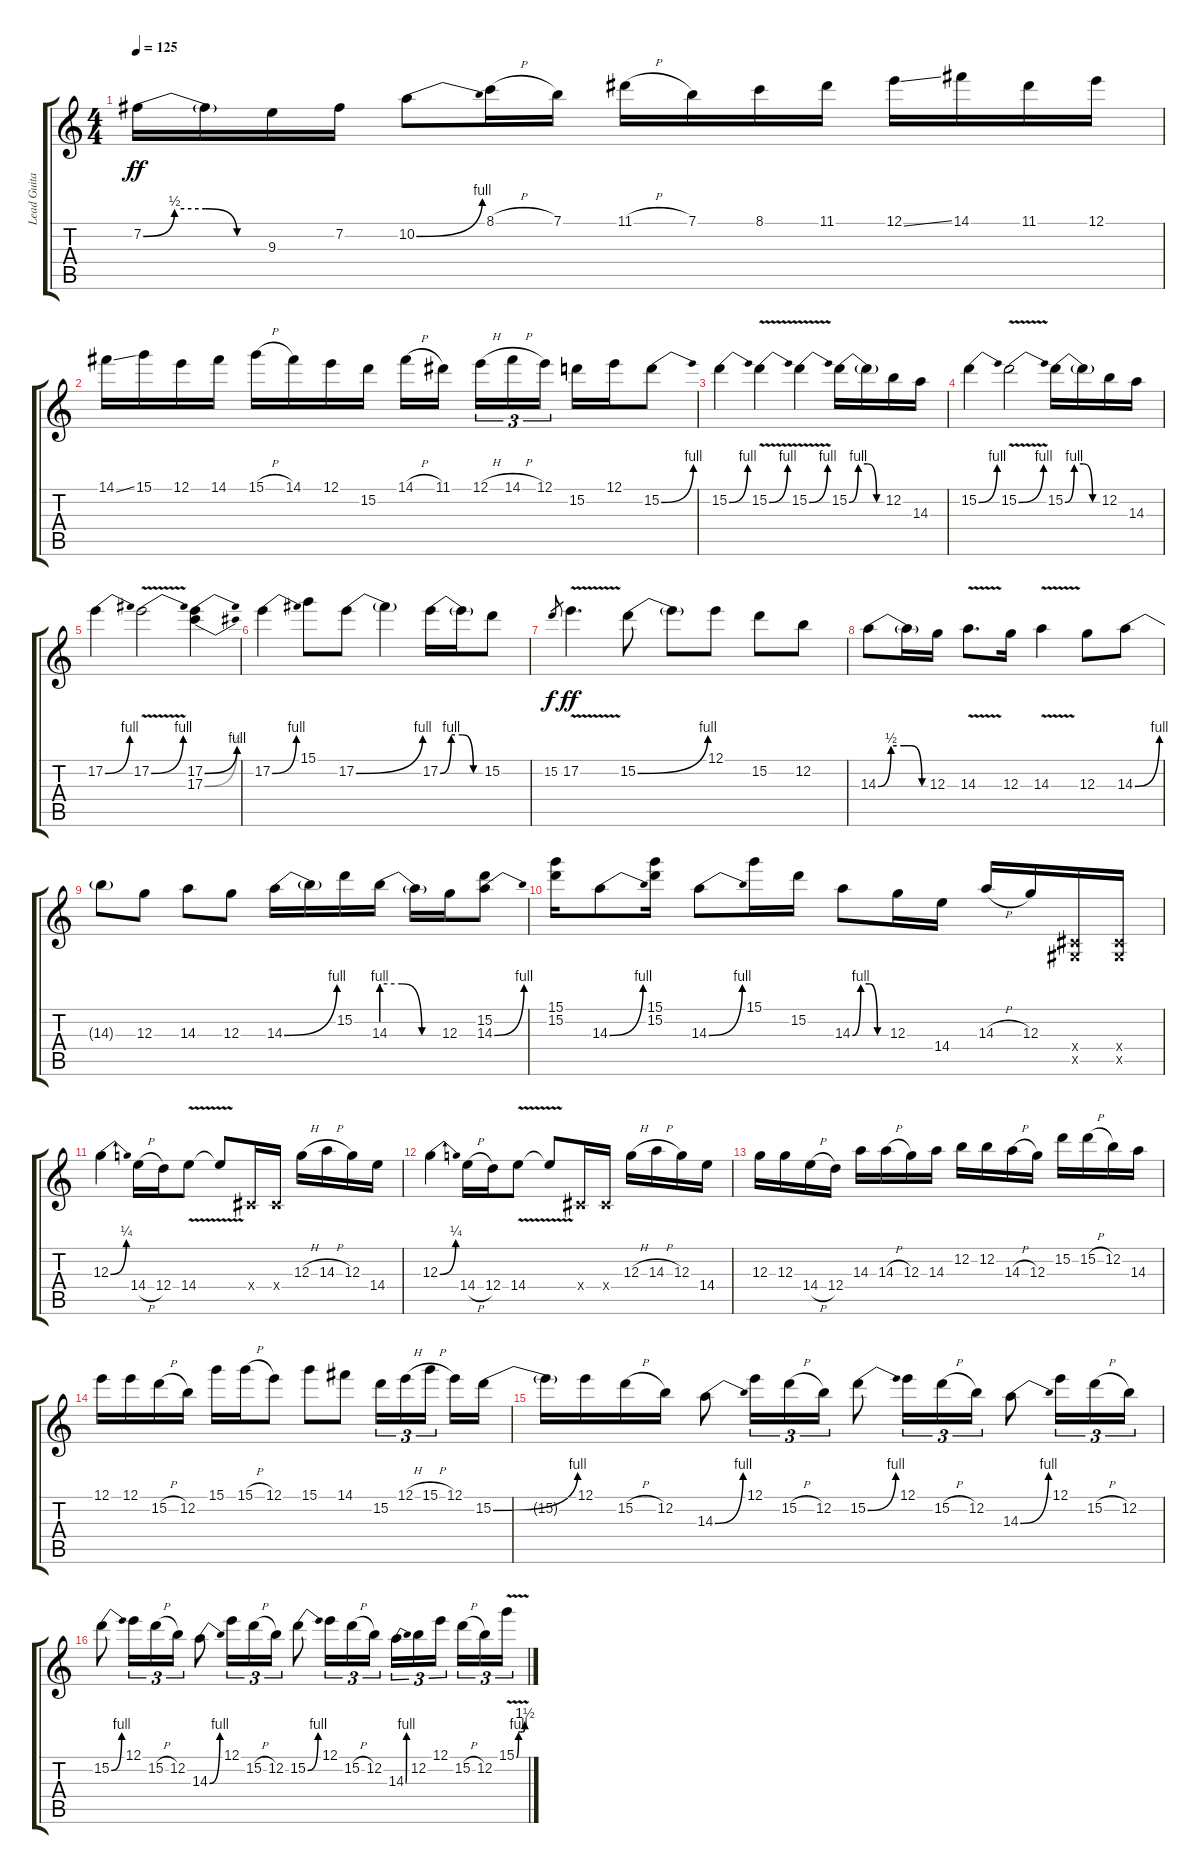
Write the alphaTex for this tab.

\track ("Lead Guitar" "Lead Guita") {instrument overdrivenguitar}
\staff {score tabs}
\tuning (E4 B3 G3 D3 A2 E2) {hide}
\ts (4 4)
\tempo 125
\clef g2
\ks c
7.2{be (custom 0 0 15 2 30 2 45 0 60 0)}.16{dy ff} 7.2{t}.16 9.3.16 7.2.16 10.2{be (bend 0 0 60 4)}.8 8.1{h}.16 7.1.16 11.1{h}.16 7.1.16 8.1.16 11.1.16 12.1{ss}.16 14.1.16 11.1.16 12.1.16 |
14.1{ss}.16 15.1.16 12.1.16 14.1.16 15.1{h}.16 14.1.16 12.1.16 15.2.16 14.1{h}.16 11.1.16{beam splitsecondary} 12.1{h}.16{tu (3 2)} 14.1{h}.16{tu (3 2)} 12.1.16{tu (3 2)} 15.2.16 12.1.16 15.2{be (bend 0 0 60 4)}.8 |
15.2{be (bend 0 0 60 4)}.4 15.2{be (bend 0 0 60 4) v}.4 15.2{be (bend 0 0 60 4) v}.4 15.2{be (custom 0 0 15 4 30 4 45 0 60 0)}.16 15.2{t}.16 12.2.16 14.3.16 |
15.2{be (bend 0 0 60 4)}.4 15.2{be (bend 0 0 60 4) v}.2 15.2{be (custom 0 0 15 4 30 4 45 0 60 0)}.16 15.2{t}.16 12.2.16 14.3.16 |
17.2{be (bend 0 0 60 4)}.4 17.2{be (bend 0 0 60 4) v}.2 (17.2{be (bend 0 0 60 4)} 17.3{be (bend 0 0 60 2)}).4 |
17.2{be (bend 0 0 60 4)}.4 15.1.8 17.2{be (bend 0 0 60 4)}.8 17.2{t}.4 17.2{be (custom 0 0 15 4 30 4 45 0 60 0)}.16 17.2{t}.16 15.2.8 |
15.2.8{gr dy f} 17.2{v}.4{d dy ff} 15.2{be (bend 0 0 60 4)}.8 15.2{t}.8 12.1.8 15.2.8 12.2.8 |
14.3{be (custom 0 0 15 2 30 2 38 2 51 0 60 0)}.8 14.3{t}.16 12.3.16 14.3{v}.8{d} 12.3.16 14.3{v}.4 12.3.8 14.3{be (bend 0 0 60 4)}.8 |
14.3{t}.8 12.3.8 14.3.8 12.3.8 14.3{be (bend 0 0 60 4)}.16 14.3{t}.16 15.2.16 14.3{be (custom 0 4 20 4 40 0 60 0)}.16 14.3{t}.16 12.3.16 (15.2 14.3{be (bend 0 0 60 4)}).8 |
(15.1 15.2).16 14.3{be (bend 0 0 60 4)}.8 (15.1 15.2).16 14.3{be (bend 0 0 60 4)}.8 15.1.16 15.2.16 14.3{be (custom 0 0 15 4 30 4 45 0 60 0)}.8 12.3.16 14.4.16 14.3{h}.16 12.3.16 (-1.4{x} -1.5{x}).16 (-1.4{x} -1.5{x}).16 |
12.3{be (bend 0 0 60 1)}.4 14.4{h}.16 12.4.16 14.4{v}.8 14.4{t}.8 -1.4{x}.16 -1.4{x}.16 12.3{h}.16 14.3{h}.16 12.3.16 14.4.16 |
12.3{be (bend 0 0 60 1)}.4 14.4{h}.16 12.4.16 14.4{v}.8 14.4{t}.8 -1.4{x}.16 -1.4{x}.16 12.3{h}.16 14.3{h}.16 12.3.16 14.4.16 |
12.3.16 12.3.16 14.4{h}.16 12.4.16 14.3.16 14.3{h}.16 12.3.16 14.3.16 12.2.16 12.2.16 14.3{h}.16 12.3.16 15.2.16 15.2{h}.16 12.2.16 14.3.16 |
12.1.16 12.1.16 15.2{h}.16 12.2.16 15.1.16 15.1{h}.16 12.1.8 15.1.8 14.1.8 15.2.16{tu (3 2)} 12.1{h}.16{tu (3 2)} 15.1{h}.16{tu (3 2) beam splitsecondary} 12.1.16 15.2{be (bend 0 0 60 4)}.16 |
15.2{t}.16 12.1.16 15.2{h}.16 12.2.16 14.3{be (bend 0 0 60 4)}.8 12.1.16{tu (3 2)} 15.2{h}.16{tu (3 2)} 12.2.16{tu (3 2)} 15.2{be (bend 0 0 60 4)}.8 12.1.16{tu (3 2)} 15.2{h}.16{tu (3 2)} 12.2.16{tu (3 2)} 14.3{be (bend 0 0 60 4)}.8 12.1.16{tu (3 2)} 15.2{h}.16{tu (3 2)} 12.2.16{tu (3 2)} |
15.2{be (bend 0 0 60 4)}.8 12.1.16{tu (3 2)} 15.2{h}.16{tu (3 2)} 12.2.16{tu (3 2)} 14.3{be (bend 0 0 60 4)}.8 12.1.16{tu (3 2)} 15.2{h}.16{tu (3 2)} 12.2.16{tu (3 2)} 15.2{be (bend 0 0 60 4)}.8 12.1.16{tu (3 2)} 15.2{h}.16{tu (3 2)} 12.2.16{tu (3 2)} 14.3{be (bend 0 0 60 4)}.16{tu (3 2)} 12.2.16{tu (3 2)} 12.1.16{tu (3 2) beam splitsecondary} 15.2{h}.16{tu (3 2)} 12.2.16{tu (3 2)} 15.1{be (custom 0 0 15 4 30 4 45 4 60 6) v}.16{tu (3 2)}
